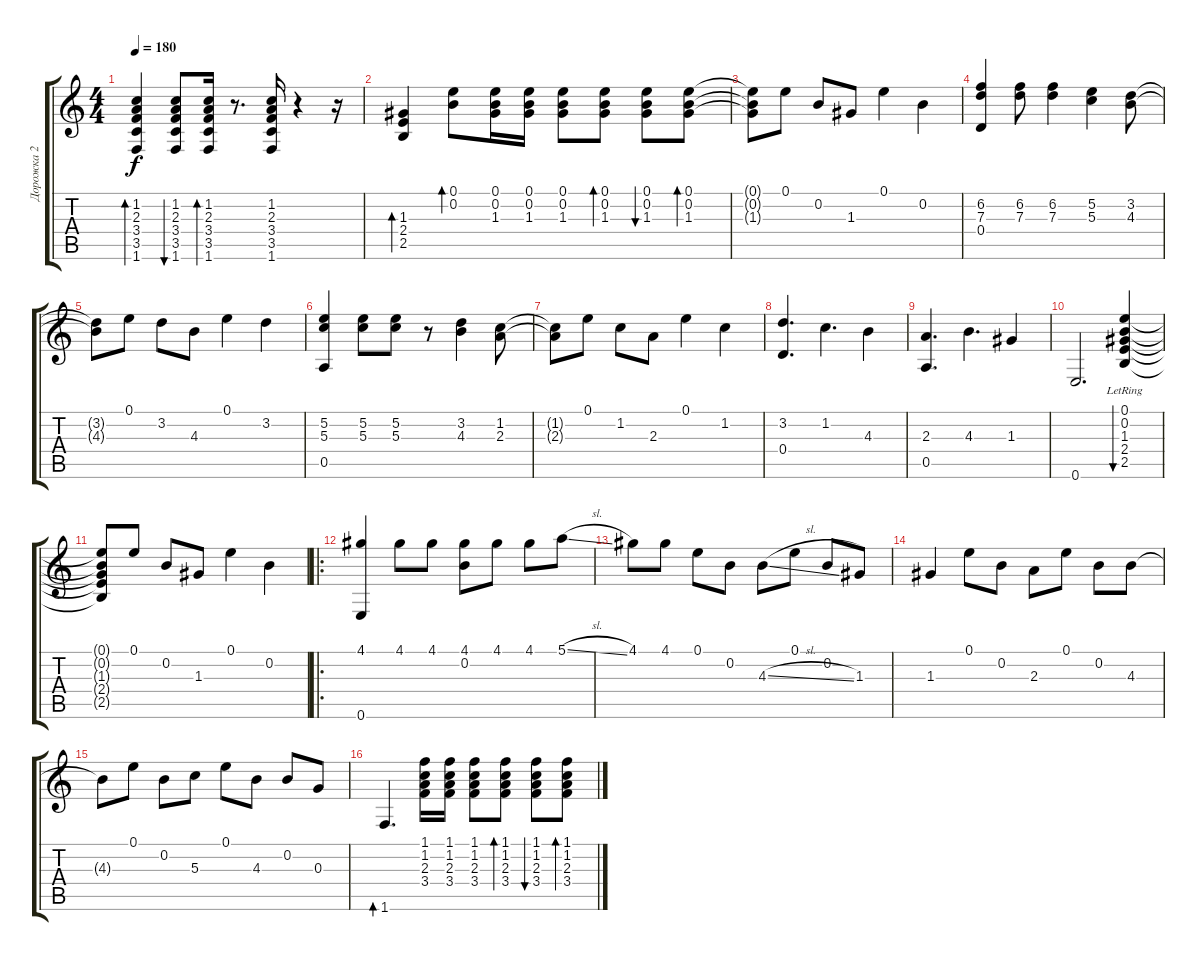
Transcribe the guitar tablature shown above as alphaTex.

\track ("Дорожка 2" "Дорожка 2") {instrument acousticguitarsteel}
\staff {score tabs}
\tuning (E4 B3 G3 D3 A2 E2) {hide}
\ts (4 4)
\tempo 180
\clef g2
\ks c
(1.2 2.3 3.4 3.5 1.6).4{bd 30 dy f} (1.2 2.3 3.4 3.5 1.6).8{bu 30} (1.2 2.3 3.4 3.5 1.6).16{bd 30} r.8{d} (1.2 2.3 3.4 3.5 1.6).16 r.4 r.16 |
(1.3 2.4 2.5).4{bd 30} (0.1 0.2).8{bd 30} (0.1 0.2 1.3).16 (0.1 0.2 1.3).16 (0.1 0.2 1.3).8 (0.1 0.2 1.3).8{bd 30} (0.1 0.2 1.3).8{bu 30} (0.1 0.2 1.3).8{bd 30} |
(0.1{t} 0.2{t} 1.3{t}).8 0.1.8 0.2.8 1.3.8 0.1.4 0.2.4 |
(6.2 7.3 0.4).4 (6.2 7.3).8 (6.2 7.3).4 (5.2 5.3).4 (3.2 4.3).8 |
(3.2{t} 4.3{t}).8 0.1.8 3.2.8 4.3.8 0.1.4 3.2.4 |
(5.2 5.3 0.5).4 (5.2 5.3).8 (5.2 5.3).8 r.8 (3.2 4.3).4 (1.2 2.3).8 |
(1.2{t} 2.3{t}).8 0.1.8 1.2.8 2.3.8 0.1.4 1.2.4 |
(3.2 0.4).4{d} 1.2.4{d} 4.3.4 |
(2.3 0.5).4{d} 4.3.4{d} 1.3.4 |
0.6.2{d} (0.1{lr} 0.2{lr} 1.3{lr} 2.4{lr} 2.5{lr}).4{bu 480} |
(0.1{t} 0.2{t} 1.3{t} 2.4{t} 2.5{t}).8 0.1.8 0.2.8 1.3.8 0.1.4 0.2.4 |
\ro
(4.1 0.6).4 4.1.8 4.1.8 (4.1 0.2).8 4.1.8 4.1.8 5.1{sl}.8 |
4.1.8 4.1.8 0.1.8 0.2.8 4.3{sl}.8 0.1.8 0.2.8 1.3.8 |
1.3.4 0.1.8 0.2.8 2.3.8 0.1.8 0.2.8 4.3.8 |
4.3{t}.8 0.1.8 0.2.8 5.3.8 0.1.8 4.3.8 0.2.8 0.3.8 |
1.6.4{d bd 30} (1.1 1.2 2.3 3.4).16 (1.1 1.2 2.3 3.4).16 (1.1 1.2 2.3 3.4).8 (1.1 1.2 2.3 3.4).8{bd 30} (1.1 1.2 2.3 3.4).8{bu 30} (1.1 1.2 2.3 3.4).8{bd 30}
